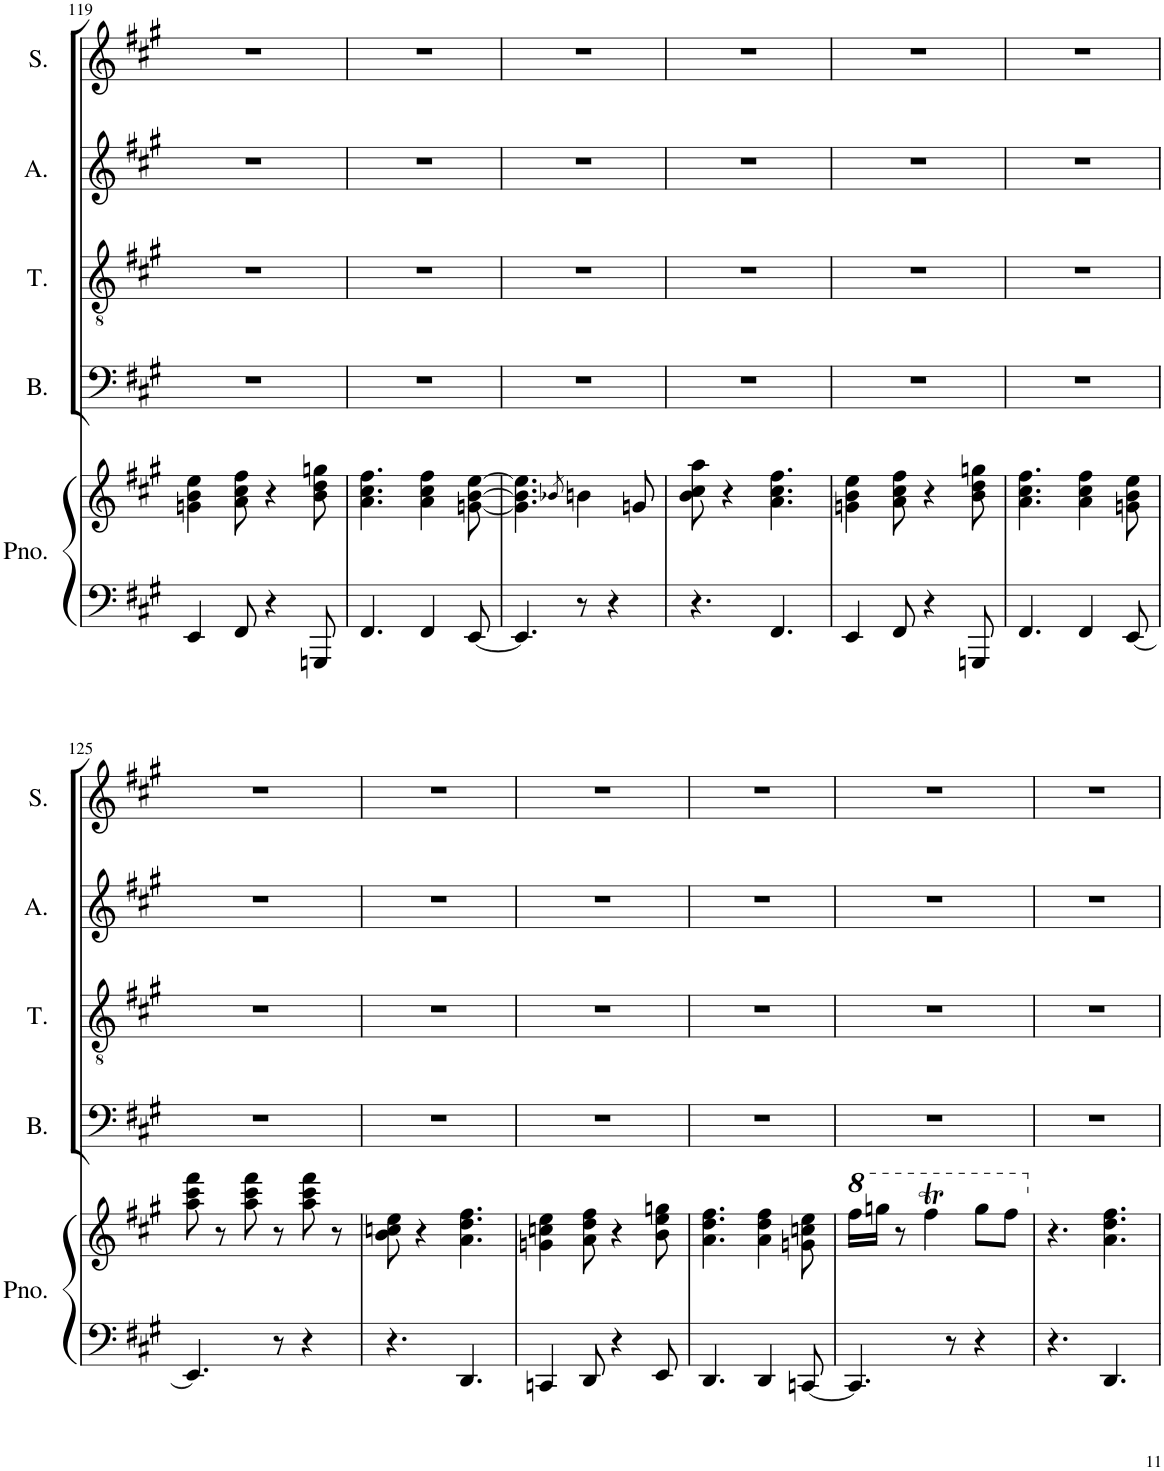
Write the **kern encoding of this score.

**kern	**kern	**kern	**kern	**kern	**kern
*part5	*part5	*part4	*part3	*part2	*part1
*staff6	*staff5	*staff4	*staff3	*staff2	*staff1
*I"Piano	*	*I"Bass	*I"Tenor	*I"Alto	*I"Soprano
*I'Pno.	*	*I'B.	*I'T.	*I'A.	*I'S.
!!LO:PB:g=z
*clefF4	*clefG2	*clefF4	*clefGv2	*clefG2	*clefG2
*k[f#c#g#]	*k[f#c#g#]	*k[f#c#g#]	*k[f#c#g#]	*k[f#c#g#]	*k[f#c#g#]
*M6/8	*M6/8	*M6/8	*M6/8	*M6/8	*M6/8
=119	=119	=119	=119	=119	=119
4EE/	4gn\ 4b\ 4ee\	2.r	2.r	2.r	2.r
8FF#/	8a\ 8cc#\ 8ff#\	.	.	.	.
4r	4r	.	.	.	.
8GGGn/	8b\ 8dd\ 8ggn\	.	.	.	.
=120	=120	=120	=120	=120	=120
4.FF#/	4.a\ 4.cc#\ 4.ff#\	2.r	2.r	2.r	2.r
4FF#/	4a\ 4cc#\ 4ff#\	.	.	.	.
[8EE/	[8gn\ [8b\ [8ee\	.	.	.	.
=121	=121	=121	=121	=121	=121
4.EE/]	4.g\] 4.b\] 4.ee\]	2.r	2.r	2.r	2.r
.	8qb-X/	.	.	.	.
8r	4bn\	.	.	.	.
4r	.	.	.	.	.
.	8gn/	.	.	.	.
=122	=122	=122	=122	=122	=122
4.r	8b\ 8cc#\ 8aa\	2.r	2.r	2.r	2.r
.	4r	.	.	.	.
4.FF#/	4.a\ 4.cc#\ 4.ff#\	.	.	.	.
=123	=123	=123	=123	=123	=123
4EE/	4gn\ 4b\ 4ee\	2.r	2.r	2.r	2.r
8FF#/	8a\ 8cc#\ 8ff#\	.	.	.	.
4r	4r	.	.	.	.
8GGGn/	8b\ 8dd\ 8ggn\	.	.	.	.
=124	=124	=124	=124	=124	=124
4.FF#/	4.a\ 4.cc#\ 4.ff#\	2.r	2.r	2.r	2.r
4FF#/	4a\ 4cc#\ 4ff#\	.	.	.	.
[8EE/	8gn\ 8b\ 8ee\	.	.	.	.
!!LO:LB:g=z
=125	=125	=125	=125	=125	=125
4.EE/]	8aa\ 8ccc#\ 8fff#\	2.r	2.r	2.r	2.r
.	8r	.	.	.	.
.	8aa\ 8ccc#\ 8fff#\	.	.	.	.
8r	8r	.	.	.	.
4r	8aa\ 8ccc#\ 8fff#\	.	.	.	.
.	8r	.	.	.	.
=126	=126	=126	=126	=126	=126
4.r	8b\ 8ccn\ 8ee\	2.r	2.r	2.r	2.r
.	4r	.	.	.	.
4.DD/	4.a\ 4.dd\ 4.ff#\	.	.	.	.
=127	=127	=127	=127	=127	=127
4CCn/	4gn\ 4ccn\ 4ee\	2.r	2.r	2.r	2.r
8DD/	8a\ 8dd\ 8ff#\	.	.	.	.
4r	4r	.	.	.	.
8EE/	8b\ 8ee\ 8ggn\	.	.	.	.
=128	=128	=128	=128	=128	=128
4.DD/	4.a\ 4.dd\ 4.ff#\	2.r	2.r	2.r	2.r
4DD/	4a\ 4dd\ 4ff#\	.	.	.	.
[8CCn/	8gn\ 8ccn\ 8ee\	.	.	.	.
=129	=129	=129	=129	=129	=129
*	*8va	*	*	*	*
4.CC/]	16fff#\LL	2.r	2.r	2.r	2.r
.	16gggn\JJ	.	.	.	.
.	8r	.	.	.	.
.	4fff#T\	.	.	.	.
8r	.	.	.	.	.
4r	8ggg\L	.	.	.	.
.	8fff#\J	.	.	.	.
=130	=130	=130	=130	=130	=130
*	*X8va	*	*	*	*
4.r	4.r	2.r	2.r	2.r	2.r
4.DD/	4.a\ 4.dd\ 4.ff#\	.	.	.	.
=	=	=	=	=	=
*-	*-	*-	*-	*-	*-
